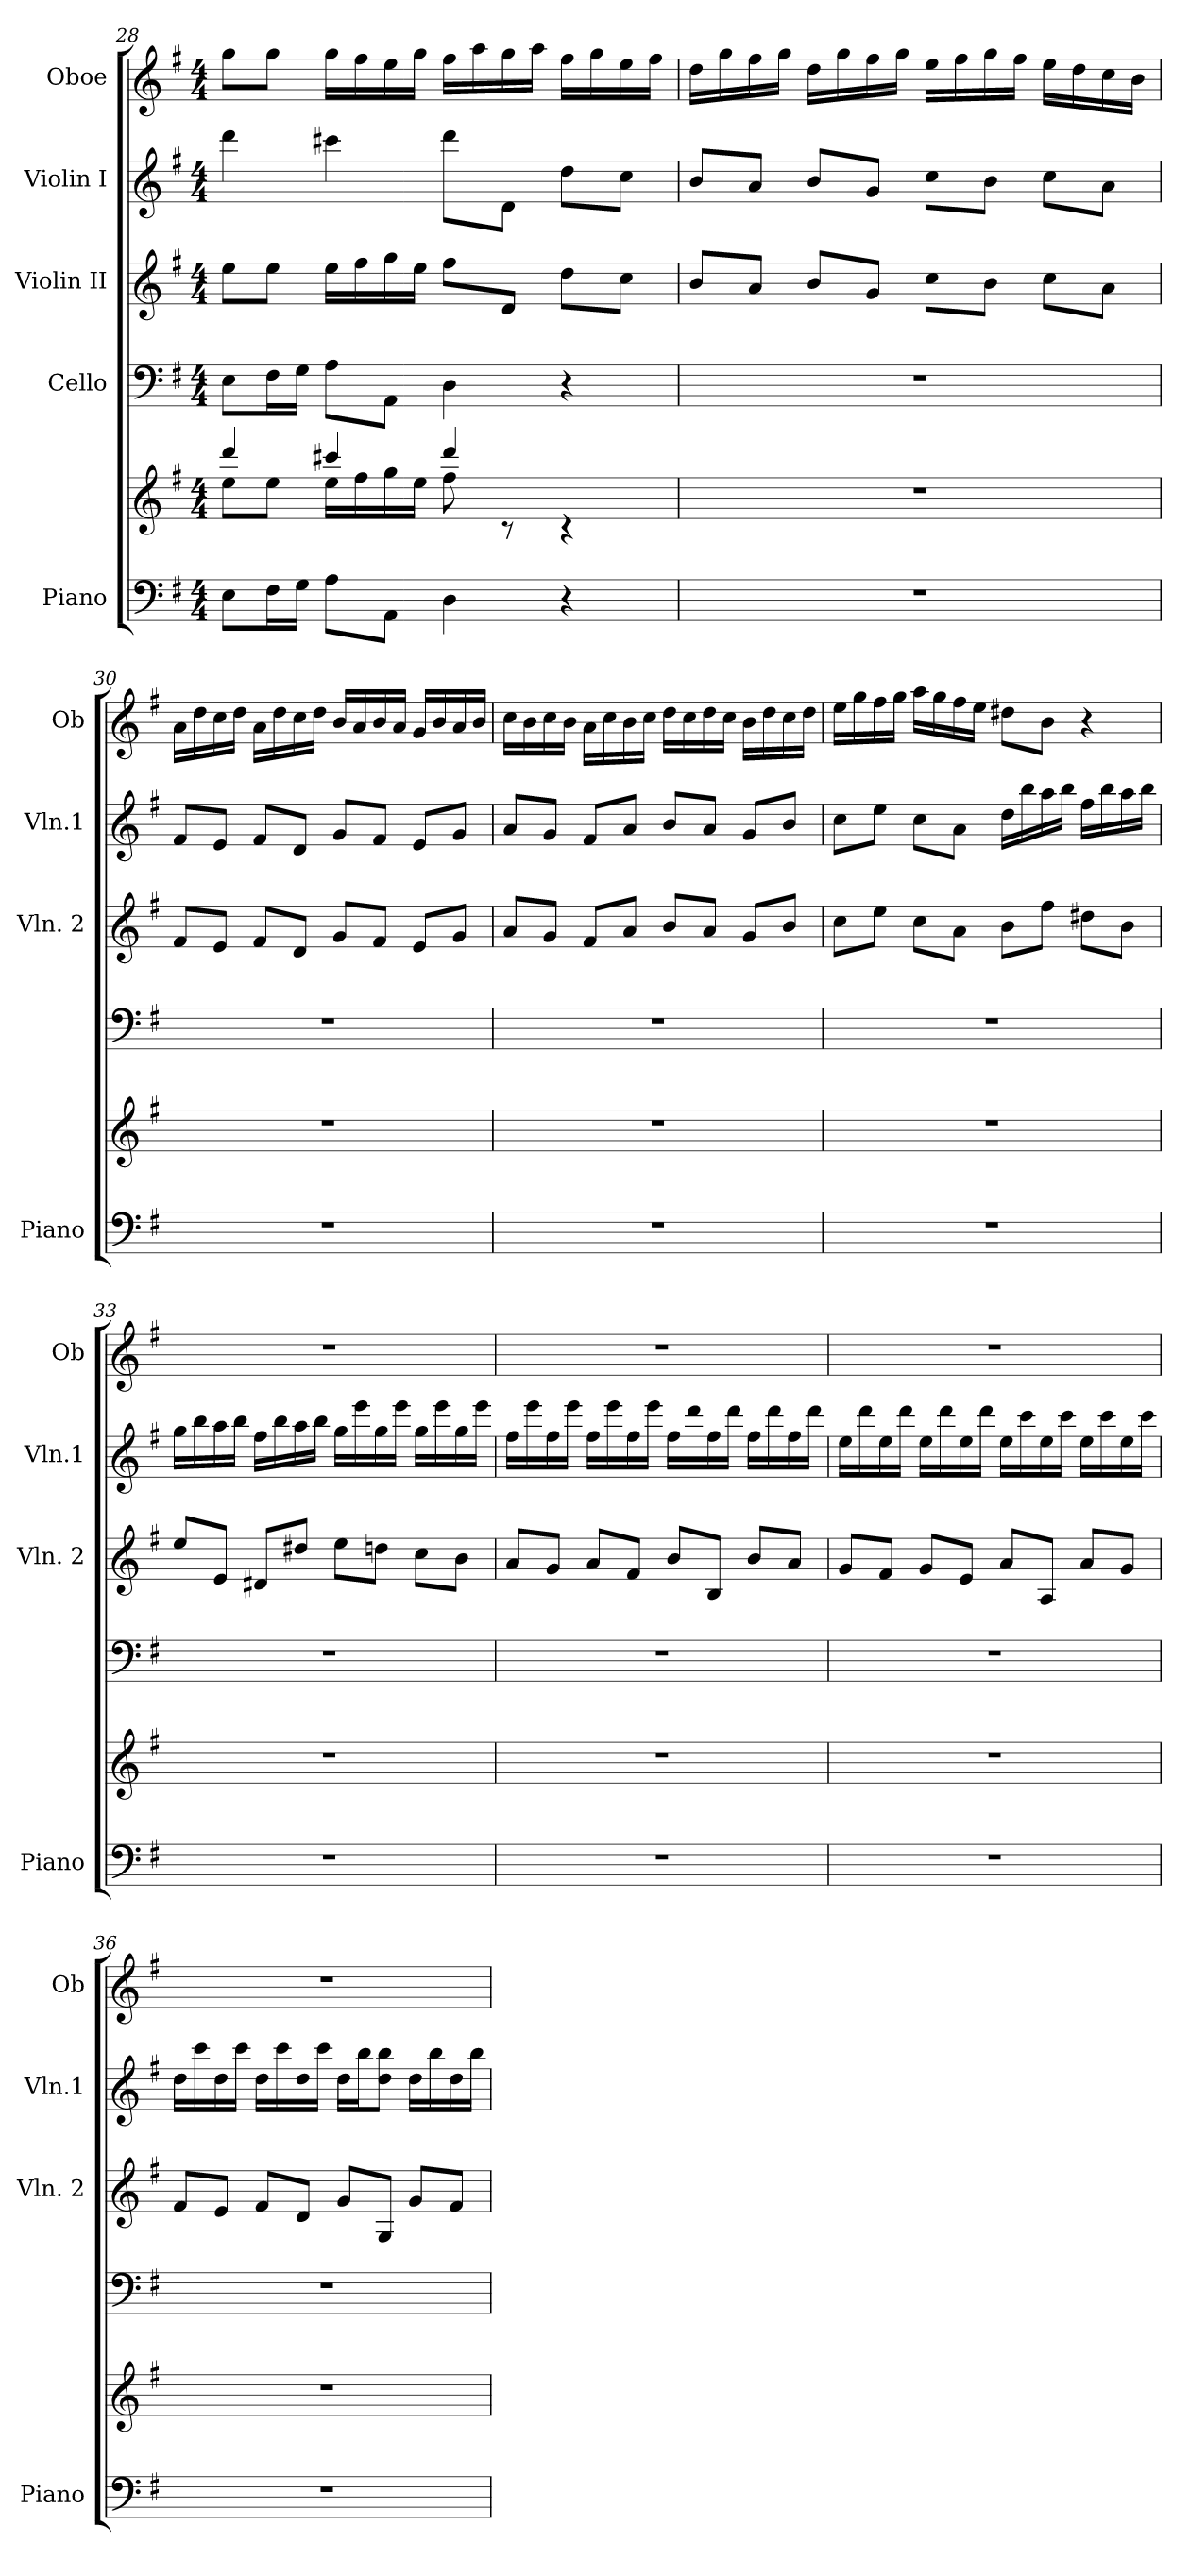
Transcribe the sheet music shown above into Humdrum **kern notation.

**kern	**kern	**kern	**kern	**kern	**kern
*part5	*part5	*part4	*part3	*part2	*part1
*staff6	*staff5	*staff4	*staff3	*staff2	*staff1
*I"Piano	*	*I"Cello	*I"Violin II	*I"Violin I	*I"Oboe
*I'Piano	*	*	*I'Vln. 2	*I'Vln.1	*I'Ob
*clefF4	*clefG2	*clefF4	*clefG2	*clefG2	*clefG2
*k[f#]	*k[f#]	*k[f#]	*k[f#]	*k[f#]	*k[f#]
*G:	*G:	*G:	*G:	*G:	*G:
*M4/4	*M4/4	*M4/4	*M4/4	*M4/4	*M4/4
=28	=28	=28	=28	=28	=28
*	*^	*	*	*	*
8E\L	4ddd/	8ee\L	8E\L	8ee\L	4ddd\	8gg\L
16F#\L	.	8ee\J	16F#\L	8ee\J	.	8gg\J
16G\JJ	.	.	16G\JJ	.	.	.
8A\L	4ccc#X/	16ee\LL	8A\L	16ee\LL	4ccc#X\	16gg\LL
.	.	16ff#\	.	16ff#\	.	16ff#\
8AA\J	.	16gg\	8AA\J	16gg\	.	16ee\
.	.	16ee\JJ	.	16ee\JJ	.	16gg\JJ
4D\	4ddd/	8ff#\	4D\	8ff#\L	8ddd\L	16ff#\LL
.	.	.	.	.	.	16aa\
.	.	8rc	.	8d/J	8d\J	16gg\
.	.	.	.	.	.	16aa\JJ
4r	4ryy	4rc	4r	8dd\L	8dd\L	16ff#\LL
.	.	.	.	.	.	16gg\
.	.	.	.	8cc\J	8cc\J	16ee\
.	.	.	.	.	.	16ff#\JJ
*	*v	*v	*	*	*	*
!!LO:LB:g=z
=29	=29	=29	=29	=29	=29
1r	1r	1r	8b/L	8b/L	16dd\LL
.	.	.	.	.	16gg\
.	.	.	8a/J	8a/J	16ff#\
.	.	.	.	.	16gg\JJ
.	.	.	8b/L	8b/L	16dd\LL
.	.	.	.	.	16gg\
.	.	.	8g/J	8g/J	16ff#\
.	.	.	.	.	16gg\JJ
.	.	.	8cc\L	8cc\L	16ee\LL
.	.	.	.	.	16ff#\
.	.	.	8b\J	8b\J	16gg\
.	.	.	.	.	16ff#\JJ
.	.	.	8cc\L	8cc\L	16ee\LL
.	.	.	.	.	16dd\
.	.	.	8a\J	8a\J	16cc\
.	.	.	.	.	16b\JJ
=30	=30	=30	=30	=30	=30
1r	1r	1r	8f#/L	8f#/L	16a\LL
.	.	.	.	.	16dd\
.	.	.	8e/J	8e/J	16cc\
.	.	.	.	.	16dd\JJ
.	.	.	8f#/L	8f#/L	16a\LL
.	.	.	.	.	16dd\
.	.	.	8d/J	8d/J	16cc\
.	.	.	.	.	16dd\JJ
.	.	.	8g/L	8g/L	16b/LL
.	.	.	.	.	16a/
.	.	.	8f#/J	8f#/J	16b/
.	.	.	.	.	16a/JJ
.	.	.	8e/L	8e/L	16g/LL
.	.	.	.	.	16b/
.	.	.	8g/J	8g/J	16a/
.	.	.	.	.	16b/JJ
=31	=31	=31	=31	=31	=31
1r	1r	1r	8a/L	8a/L	16cc\LL
.	.	.	.	.	16b\
.	.	.	8g/J	8g/J	16cc\
.	.	.	.	.	16b\JJ
.	.	.	8f#/L	8f#/L	16a\LL
.	.	.	.	.	16cc\
.	.	.	8a/J	8a/J	16b\
.	.	.	.	.	16cc\JJ
.	.	.	8b/L	8b/L	16dd\LL
.	.	.	.	.	16cc\
.	.	.	8a/J	8a/J	16dd\
.	.	.	.	.	16cc\JJ
.	.	.	8g/L	8g/L	16b\LL
.	.	.	.	.	16dd\
.	.	.	8b/J	8b/J	16cc\
.	.	.	.	.	16dd\JJ
=32	=32	=32	=32	=32	=32
1r	1r	1r	8cc\L	8cc\L	16ee\LL
.	.	.	.	.	16gg\
.	.	.	8ee\J	8ee\J	16ff#\
.	.	.	.	.	16gg\JJ
.	.	.	8cc\L	8cc\L	16aa\LL
.	.	.	.	.	16gg\
.	.	.	8a\J	8a\J	16ff#\
.	.	.	.	.	16ee\JJ
.	.	.	8b\L	16dd\LL	8dd#X\L
.	.	.	.	16bb\	.
.	.	.	8ff#\J	16aa\	8b\J
.	.	.	.	16bb\JJ	.
.	.	.	8dd#X\L	16ff#\LL	4r
.	.	.	.	16bb\	.
.	.	.	8b\J	16aa\	.
.	.	.	.	16bb\JJ	.
!!LO:PB:g=z
=33	=33	=33	=33	=33	=33
1r	1r	1r	8ee/L	16gg\LL	1r
.	.	.	.	16bb\	.
.	.	.	8e/J	16aa\	.
.	.	.	.	16bb\JJ	.
.	.	.	8d#X/L	16ff#\LL	.
.	.	.	.	16bb\	.
.	.	.	8dd#X/J	16aa\	.
.	.	.	.	16bb\JJ	.
.	.	.	8ee\L	16gg\LL	.
.	.	.	.	16eee\	.
.	.	.	8ddn\J	16gg\	.
.	.	.	.	16eee\JJ	.
.	.	.	8cc\L	16gg\LL	.
.	.	.	.	16eee\	.
.	.	.	8b\J	16gg\	.
.	.	.	.	16eee\JJ	.
=34	=34	=34	=34	=34	=34
1r	1r	1r	8a/L	16ff#\LL	1r
.	.	.	.	16eee\	.
.	.	.	8g/J	16ff#\	.
.	.	.	.	16eee\JJ	.
.	.	.	8a/L	16ff#\LL	.
.	.	.	.	16eee\	.
.	.	.	8f#/J	16ff#\	.
.	.	.	.	16eee\JJ	.
.	.	.	8b/L	16ff#\LL	.
.	.	.	.	16ddd\	.
.	.	.	8B/J	16ff#\	.
.	.	.	.	16ddd\JJ	.
.	.	.	8b/L	16ff#\LL	.
.	.	.	.	16ddd\	.
.	.	.	8a/J	16ff#\	.
.	.	.	.	16ddd\JJ	.
=35	=35	=35	=35	=35	=35
1r	1r	1r	8g/L	16ee\LL	1r
.	.	.	.	16ddd\	.
.	.	.	8f#/J	16ee\	.
.	.	.	.	16ddd\JJ	.
.	.	.	8g/L	16ee\LL	.
.	.	.	.	16ddd\	.
.	.	.	8e/J	16ee\	.
.	.	.	.	16ddd\JJ	.
.	.	.	8a/L	16ee\LL	.
.	.	.	.	16ccc\	.
.	.	.	8A/J	16ee\	.
.	.	.	.	16ccc\JJ	.
.	.	.	8a/L	16ee\LL	.
.	.	.	.	16ccc\	.
.	.	.	8g/J	16ee\	.
.	.	.	.	16ccc\JJ	.
=36	=36	=36	=36	=36	=36
1r	1r	1r	8f#/L	16dd\LL	1r
.	.	.	.	16ccc\	.
.	.	.	8e/J	16dd\	.
.	.	.	.	16ccc\JJ	.
.	.	.	8f#/L	16dd\LL	.
.	.	.	.	16ccc\	.
.	.	.	8d/J	16dd\	.
.	.	.	.	16ccc\JJ	.
.	.	.	8g/L	16dd\LL	.
.	.	.	.	16bb\J	.
.	.	.	8G/J	8dd\ 8bb\J	.
.	.	.	8g/L	16dd\LL	.
.	.	.	.	16bb\	.
.	.	.	8f#/J	16dd\	.
.	.	.	.	16bb\JJ	.
=	=	=	=	=	=
*-	*-	*-	*-	*-	*-
